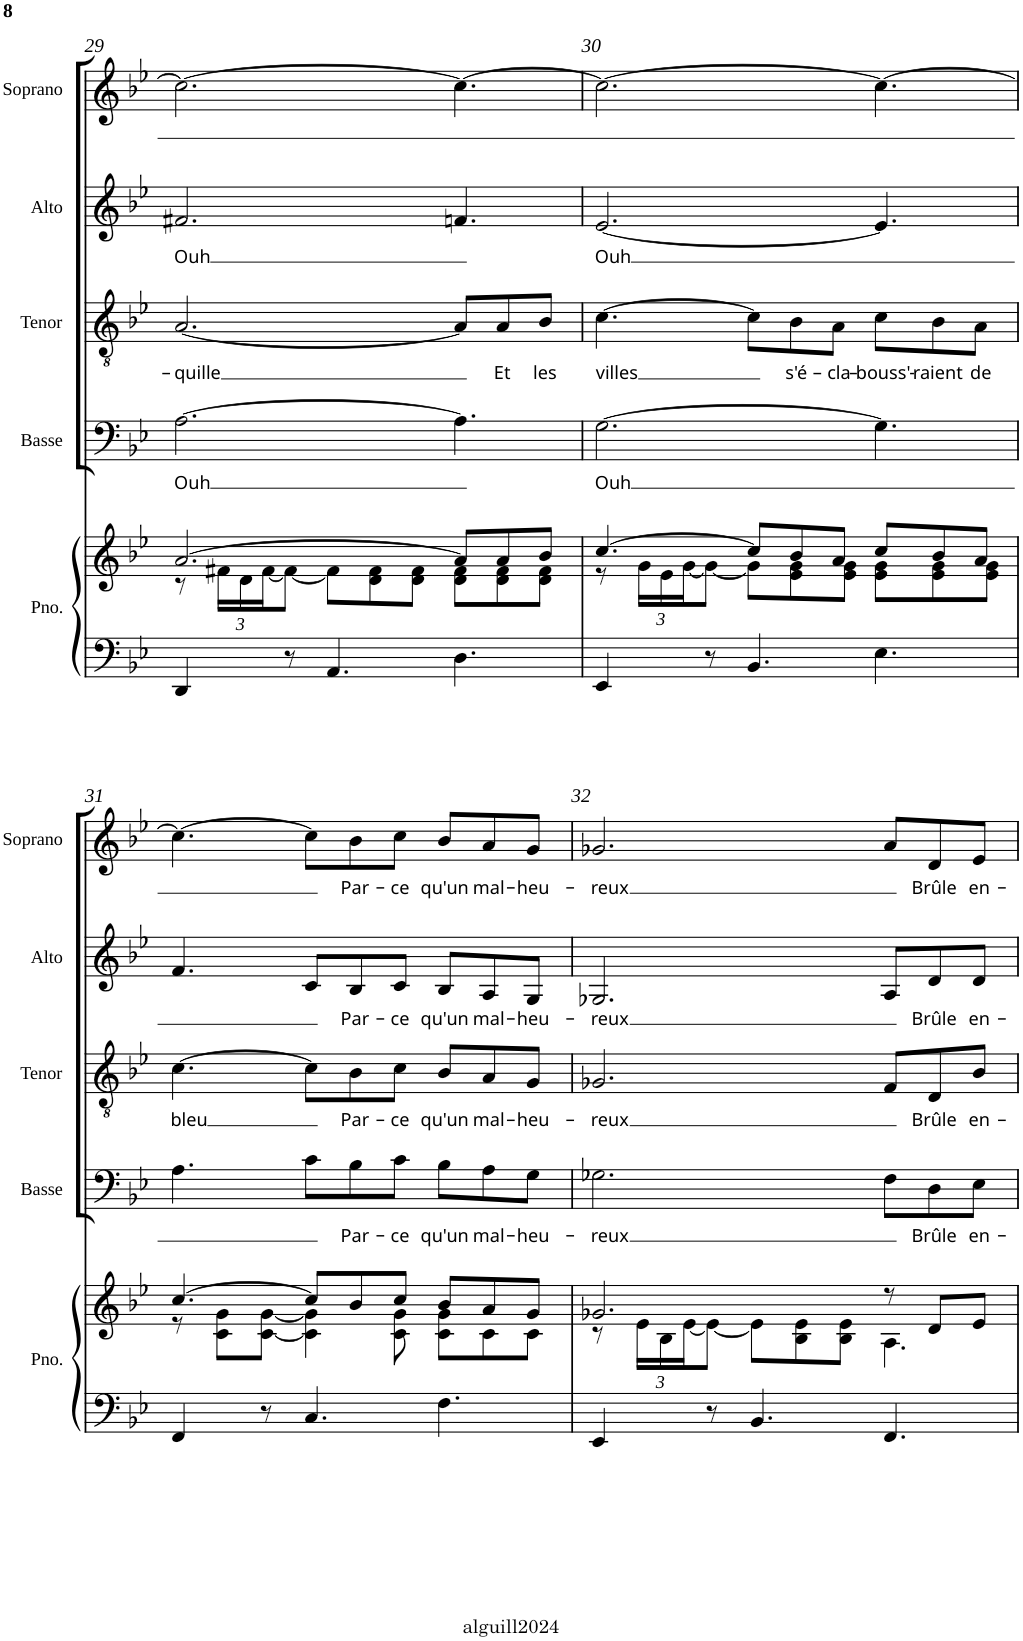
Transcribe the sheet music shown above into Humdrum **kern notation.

**kern	**kern	**kern	**text	**kern	**text	**kern	**text	**kern	**text
*part5	*part5	*part4	*part4	*part3	*part3	*part2	*part2	*part1	*part1
*staff6	*staff5	*staff4	*staff4	*staff3	*staff3	*staff2	*staff2	*staff1	*staff1
*I"Piano	*	*I"Basse	*	*I"Tenor	*	*I"Alto	*	*I"Soprano	*
*I'Pno.	*	*I'Basse	*	*I'Tenor	*	*I'Alto	*	*I'Soprano	*
!!LO:PB:g=z
*clefF4	*clefG2	*clefF4	*	*clefGv2	*	*clefG2	*	*clefG2	*
*k[b-e-]	*k[b-e-]	*k[b-e-]	*	*k[b-e-]	*	*k[b-e-]	*	*k[b-e-]	*
*B-:	*B-:	*B-:	*	*B-:	*	*B-:	*	*B-:	*
*M9/8	*M9/8	*M9/8	*	*M9/8	*	*M9/8	*	*M9/8	*
=29	=29	=29	=29	=29	=29	=29	=29	=29	=29
*	*^	*	*	*	*	*	*	*	*
!	!	!	!	!LO:LY:b	!	!LO:LY:b	!	!LO:LY:b	!	!
4DD/	[>2.a/	8r	[2.A\	Ouh	[2.A/	-quille	2.f#X/	Ouh	2.cc\_	.
*	*	*Xbrackettup	*	*	*	*	*	*	*	*
.	.	24f#X\LL	.	.	.	.	.	.	.	.
.	.	24d\	.	.	.	.	.	.	.	.
.	.	[<24f#\J	.	.	.	.	.	.	.	.
8r	.	8f#\J_	.	.	.	.	.	.	.	.
4.AA/	.	8f#\L]	.	.	.	.	.	.	.	.
.	.	8d\ 8f#\	.	.	.	.	.	.	.	.
.	.	8d\ 8f#\J	.	.	.	.	.	.	.	.
4.D\	8a/L]	8d\ 8f#\L	4.A\]	.	8A/L]	.	4.fn/	.	4.cc\_	.
!	!	!	!	!	!	!LO:LY:b	!	!	!	!
.	8a/	8d\ 8f#\	.	.	8A/	Et	.	.	.	.
!	!	!	!	!	!	!LO:LY:b	!	!	!	!
.	8b-/J	8d\ 8f#\J	.	.	8B-/J	les	.	.	.	.
=30	=30	=30	=30	=30	=30	=30	=30	=30	=30	=30
!	!	!	!	!LO:LY:b	!	!LO:LY:b	!	!LO:LY:b	!	!
4EE-/	[>4.cc/	8r	[2.G\	Ouh	[4.c\	villes	[2.e-/	Ouh	2.cc\_	.
.	.	24g\LL	.	.	.	.	.	.	.	.
.	.	24e-\	.	.	.	.	.	.	.	.
.	.	[<24g\J	.	.	.	.	.	.	.	.
8r	.	8g\J_	.	.	.	.	.	.	.	.
4.BB-/	8cc/L]	8g\L]	.	.	8c\L]	.	.	.	.	.
!	!	!	!	!	!	!LO:LY:b	!	!	!	!
.	8b-/	8e-\ 8g\	.	.	8B-\	s'é-	.	.	.	.
!	!	!	!	!	!	!LO:LY:b	!	!	!	!
.	8a/J	8e-\ 8g\J	.	.	8A\J	-cla-	.	.	.	.
!	!	!	!	!	!	!LO:LY:b	!	!	!	!
4.E-\	8cc/L	8e-\ 8g\L	4.G\]	.	8c\L	-bouss'-	4.e-/]	.	4.cc\_	.
!	!	!	!	!	!	!LO:LY:b	!	!	!	!
.	8b-/	8e-\ 8g\	.	.	8B-\	-raient	.	.	.	.
!	!	!	!	!	!	!LO:LY:b	!	!	!	!
.	8a/J	8e-\ 8g\J	.	.	8A\J	de	.	.	.	.
!!LO:LB:g=z
=31	=31	=31	=31	=31	=31	=31	=31	=31	=31	=31
!	!	!	!	!	!	!LO:LY:b	!	!	!	!
4FF/	[>4.cc/	8r	4.A\	.	[4.c\	bleu	4.f/	.	4.cc\_	.
.	.	8c\ 8g\L	.	.	.	.	.	.	.	.
8r	.	[<8c\ [<8g\J	.	.	.	.	.	.	.	.
4.C/	8cc/L]	4c\] 4g\]	8c\L	.	8c\L]	.	8c/L	.	8cc\L]	.
!	!	!	!	!LO:LY:b	!	!LO:LY:b	!	!LO:LY:b	!	!LO:LY:b
.	8b-/	.	8B-\	Par-	8B-\	Par-	8B-/	Par-	8b-\	Par-
!	!	!	!	!LO:LY:b	!	!LO:LY:b	!	!LO:LY:b	!	!LO:LY:b
.	8cc/J	8c\ 8g\	8c\J	-ce	8c\J	-ce	8c/J	-ce	8cc\J	-ce
!	!	!	!	!LO:LY:b	!	!LO:LY:b	!	!LO:LY:b	!	!LO:LY:b
4.F\	8b-/L	8c\ 8g\L	8B-\L	qu'un	8B-/L	qu'un	8B-/L	qu'un	8b-/L	qu'un
!	!	!	!	!LO:LY:b	!	!LO:LY:b	!	!LO:LY:b	!	!LO:LY:b
.	8a/	8c\	8A\	mal-	8A/	mal-	8A/	mal-	8a/	mal-
!	!	!	!	!LO:LY:b	!	!LO:LY:b	!	!LO:LY:b	!	!LO:LY:b
.	8g/J	8c\J	8G\J	-heu-	8G/J	-heu-	8G/J	-heu-	8g/J	-heu-
=32	=32	=32	=32	=32	=32	=32	=32	=32	=32	=32
!	!	!	!	!LO:LY:b	!	!LO:LY:b	!	!LO:LY:b	!	!LO:LY:b
4EE-/	2.g-X/	8r	2.G-X\	-reux	2.G-X/	-reux	2.G-X/	-reux	2.g-X/	-reux
.	.	24e-\LL	.	.	.	.	.	.	.	.
.	.	24B-\	.	.	.	.	.	.	.	.
.	.	[<24e-\J	.	.	.	.	.	.	.	.
8r	.	8e-\J_	.	.	.	.	.	.	.	.
4.BB-/	.	8e-\L]	.	.	.	.	.	.	.	.
.	.	8B-\ 8e-\	.	.	.	.	.	.	.	.
.	.	8B-\ 8e-\J	.	.	.	.	.	.	.	.
4.FF/	8r	4.A\	8F\L	.	8F/L	.	8A/L	.	8a/L	.
!	!	!	!	!LO:LY:b	!	!LO:LY:b	!	!LO:LY:b	!	!LO:LY:b
.	8d/L	.	8D\	Brûle	8D/	Brûle	8d/	Brûle	8d/	Brûle
!	!	!	!	!LO:LY:b	!	!LO:LY:b	!	!LO:LY:b	!	!LO:LY:b
.	8e-/J	.	8E-\J	en-	8B-/J	en-	8d/J	en-	8e-/J	en-
*	*v	*v	*	*	*	*	*	*	*	*
=	=	=	=	=	=	=	=	=	=
*-	*-	*-	*-	*-	*-	*-	*-	*-	*-
